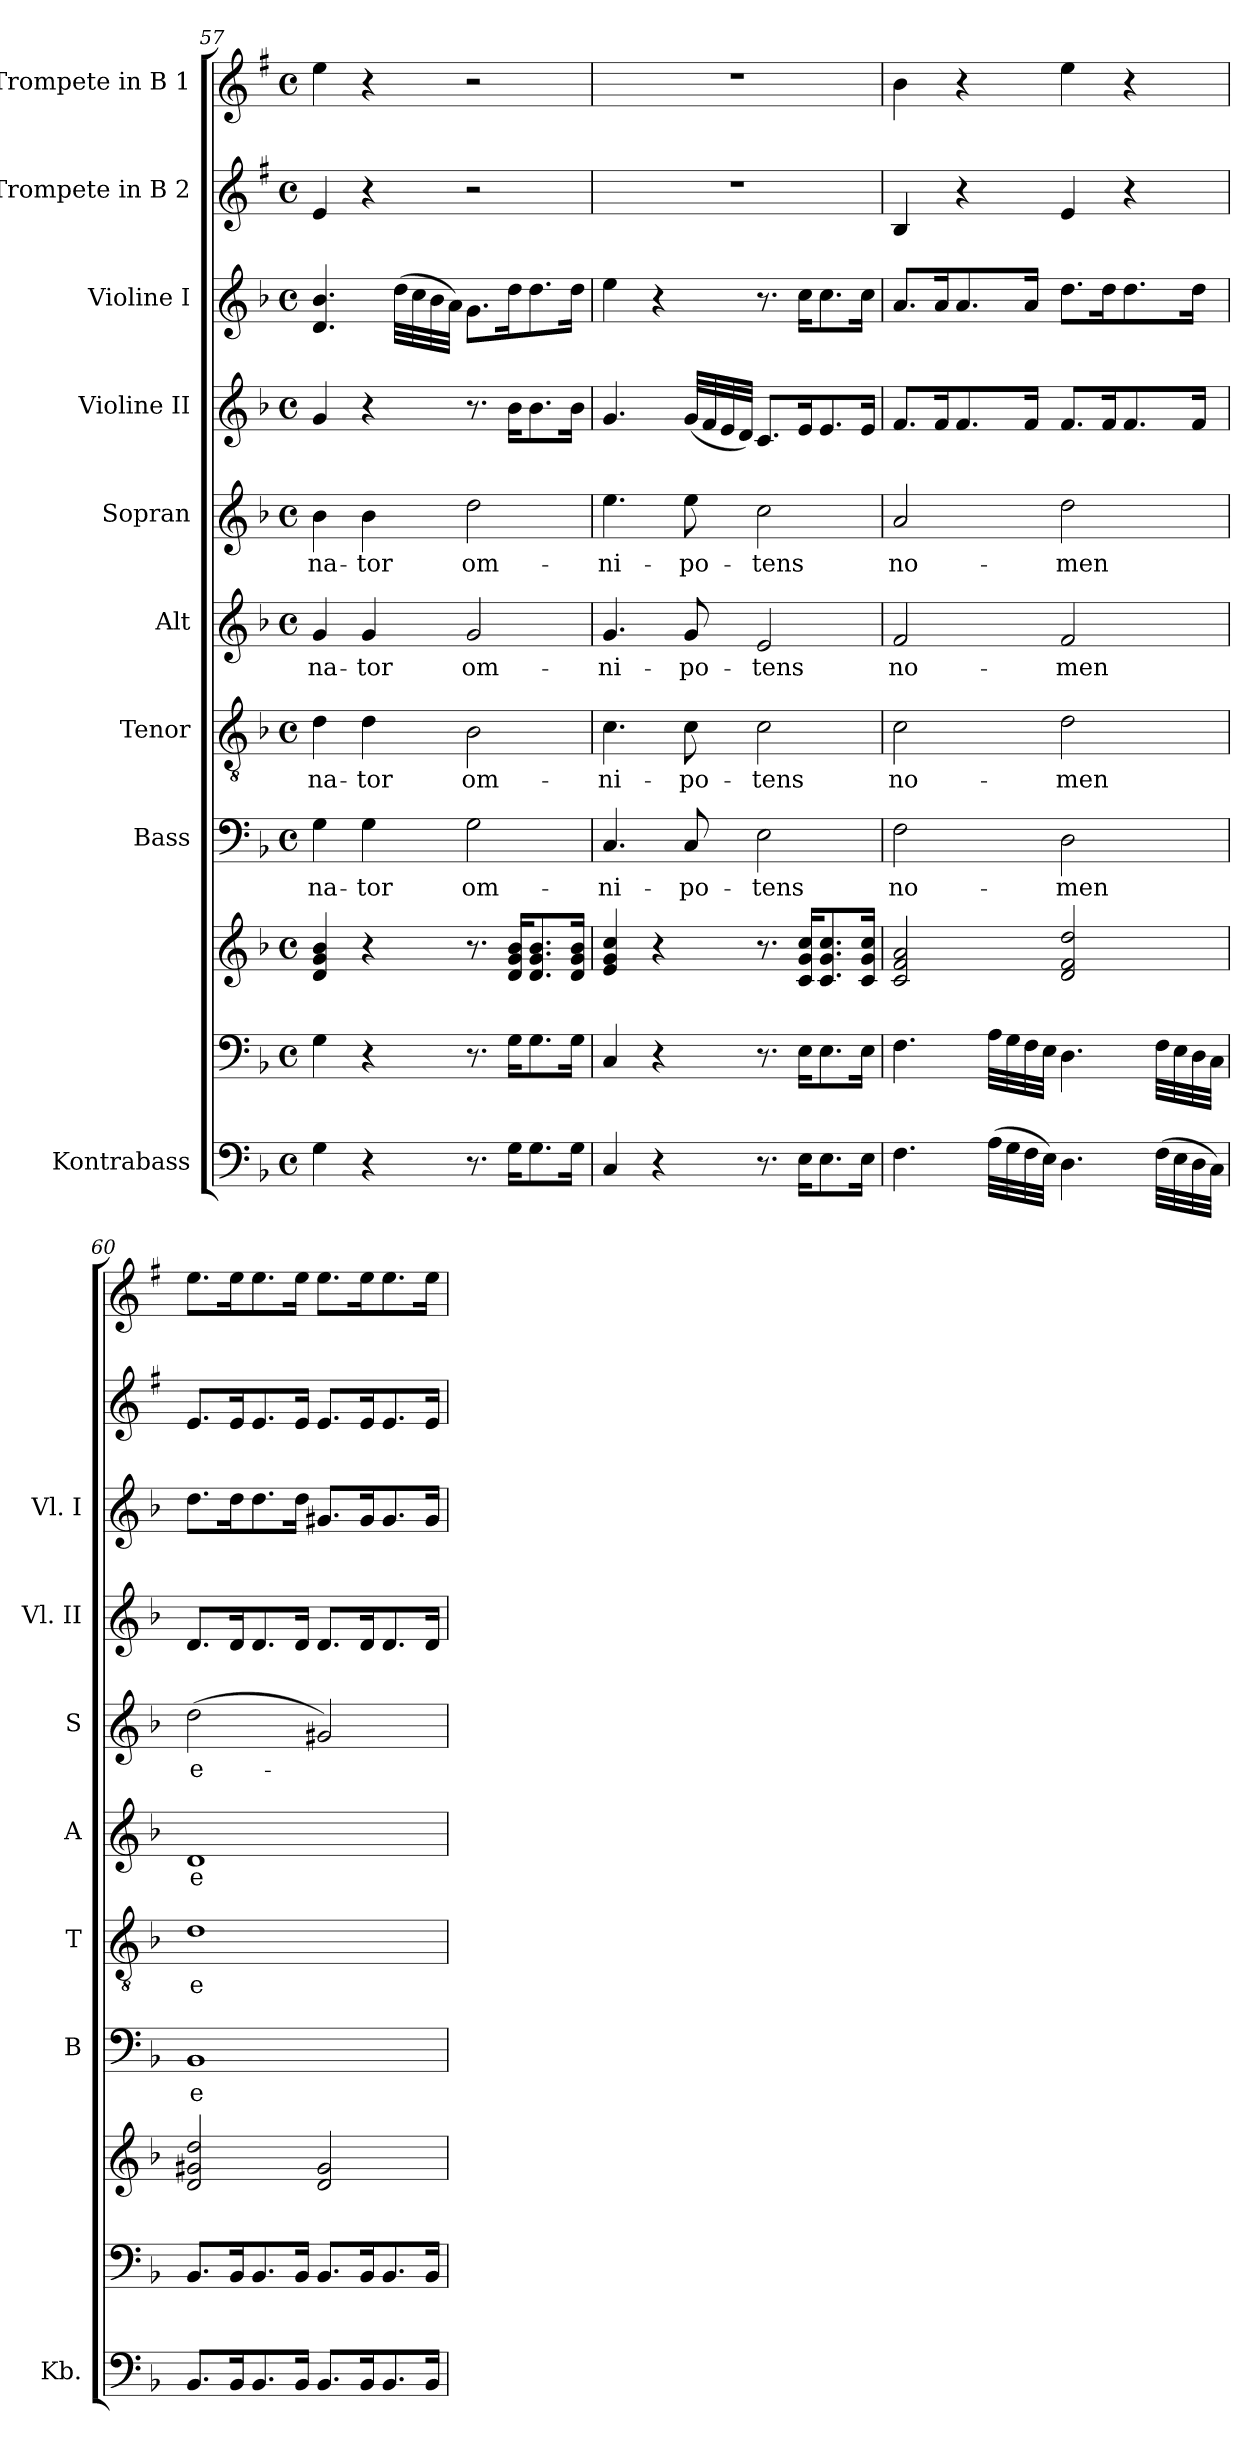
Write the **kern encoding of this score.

**kern	**kern	**kern	**kern	**text	**kern	**text	**kern	**text	**kern	**text	**kern	**kern	**kern	**kern
*part10	*part9	*part9	*part8	*part8	*part7	*part7	*part6	*part6	*part5	*part5	*part4	*part3	*part2	*part1
*staff11	*staff10	*staff9	*staff8	*staff8	*staff7	*staff7	*staff6	*staff6	*staff5	*staff5	*staff4	*staff3	*staff2	*staff1
*I"Kontrabass	*	*	*I"Bass	*	*I"Tenor	*	*I"Alt	*	*I"Sopran	*	*I"Violine II	*I"Violine I	*I"Trompete in B 2	*I"Trompete in B 1
*I'Kb.	*	*	*I'B	*	*I'T	*	*I'A	*	*I'S	*	*I'Vl. II	*I'Vl. I	*	*
*clefF4	*clefF4	*clefG2	*clefF4	*	*clefGv2	*	*clefG2	*	*clefG2	*	*clefG2	*clefG2	*clefG2	*clefG2
*ITrd7c12	*	*	*	*	*	*	*	*	*	*	*	*	*ITrd1c2	*ITrd1c2
*k[b-]	*k[b-]	*k[b-]	*k[b-]	*	*k[b-]	*	*k[b-]	*	*k[b-]	*	*k[b-]	*k[b-]	*k[b-]	*k[b-]
*F:	*F:	*F:	*F:	*	*F:	*	*F:	*	*F:	*	*F:	*F:	*F:	*F:
*M4/4	*M4/4	*M4/4	*M4/4	*	*M4/4	*	*M4/4	*	*M4/4	*	*M4/4	*M4/4	*M4/4	*M4/4
*met(c)	*met(c)	*met(c)	*met(c)	*	*met(c)	*	*met(c)	*	*met(c)	*	*met(c)	*met(c)	*met(c)	*met(c)
=57	=57	=57	=57	=57	=57	=57	=57	=57	=57	=57	=57	=57	=57	=57
!	!	!	!	!LO:LY:b	!	!LO:LY:b	!	!LO:LY:b	!	!LO:LY:b	!	!	!	!
4GG\	4G\	4d/ 4g/ 4b-/	4G\	-na-	4d\	-na-	4g/	-na-	4b-\	-na-	4g/	4.d/ 4.b-/	4d/	4dd\
!	!	!	!	!LO:LY:b	!	!LO:LY:b	!	!LO:LY:b	!	!LO:LY:b	!	!	!	!
4r	4r	4r	4G\	-tor	4d\	-tor	4g/	-tor	4b-\	-tor	4r	.	4r	4r
.	.	.	.	.	.	.	.	.	.	.	.	(>32dd\LLL	.	.
.	.	.	.	.	.	.	.	.	.	.	.	32cc\	.	.
.	.	.	.	.	.	.	.	.	.	.	.	32b-\	.	.
.	.	.	.	.	.	.	.	.	.	.	.	32a\JJJ)	.	.
!	!	!	!	!LO:LY:b	!	!LO:LY:b	!	!LO:LY:b	!	!LO:LY:b	!	!	!	!
8.r	8.r	8.r	2G\	om-	2B-\	om-	2g/	om-	2dd\	om-	8.r	8.g\L	2r	2r
16GG\KL	16G\KL	16d/ 16g/ 16b-/KL	.	.	.	.	.	.	.	.	16b-\KL	16dd\k	.	.
8.GG\	8.G\	8.d/ 8.g/ 8.b-/	.	.	.	.	.	.	.	.	8.b-\	8.dd\	.	.
16GG\Jk	16G\Jk	16d/ 16g/ 16b-/Jk	.	.	.	.	.	.	.	.	16b-\Jk	16dd\Jk	.	.
=58	=58	=58	=58	=58	=58	=58	=58	=58	=58	=58	=58	=58	=58	=58
!	!	!	!	!LO:LY:b	!	!LO:LY:b	!	!LO:LY:b	!	!LO:LY:b	!	!	!	!
4CC/	4C/	4e/ 4g/ 4cc/	4.C/	-ni-	4.c\	-ni-	4.g/	-ni-	4.ee\	-ni-	4.g/	4ee\	1r	1r
4r	4r	4r	.	.	.	.	.	.	.	.	.	4r	.	.
!	!	!	!	!LO:LY:b	!	!LO:LY:b	!	!LO:LY:b	!	!LO:LY:b	!	!	!	!
.	.	.	8C/	-po-	8c\	-po-	8g/	-po-	8ee\	-po-	(<32g/LLL	.	.	.
.	.	.	.	.	.	.	.	.	.	.	32f/	.	.	.
.	.	.	.	.	.	.	.	.	.	.	32e/	.	.	.
.	.	.	.	.	.	.	.	.	.	.	32d/JJJ)	.	.	.
!	!	!	!	!LO:LY:b	!	!LO:LY:b	!	!LO:LY:b	!	!LO:LY:b	!	!	!	!
8.r	8.r	8.r	2E\	-tens	2c\	-tens	2e/	-tens	2cc\	-tens	8.c/L	8.r	.	.
16EE\KL	16E\KL	16c/ 16g/ 16cc/KL	.	.	.	.	.	.	.	.	16e/k	16cc\KL	.	.
8.EE\	8.E\	8.c/ 8.g/ 8.cc/	.	.	.	.	.	.	.	.	8.e/	8.cc\	.	.
16EE\Jk	16E\Jk	16c/ 16g/ 16cc/Jk	.	.	.	.	.	.	.	.	16e/Jk	16cc\Jk	.	.
!!LO:PB:g=z
=59	=59	=59	=59	=59	=59	=59	=59	=59	=59	=59	=59	=59	=59	=59
!	!	!	!	!LO:LY:b	!	!LO:LY:b	!	!LO:LY:b	!	!LO:LY:b	!	!	!	!
4.FF\	4.F\	2c/ 2f/ 2a/	2F\	no-	2c\	no-	2f/	no-	2a/	no-	8.f/L	8.a/L	4A/	4a\
.	.	.	.	.	.	.	.	.	.	.	16f/k	16a/k	.	.
.	.	.	.	.	.	.	.	.	.	.	8.f/	8.a/	4r	4r
(>32AA\LLL	32A\LLL	.	.	.	.	.	.	.	.	.	.	.	.	.
32GG\	32G\	.	.	.	.	.	.	.	.	.	.	.	.	.
32FF\	32F\	.	.	.	.	.	.	.	.	.	16f/Jk	16a/Jk	.	.
32EE\JJJ)	32E\JJJ	.	.	.	.	.	.	.	.	.	.	.	.	.
!	!	!	!	!LO:LY:b	!	!LO:LY:b	!	!LO:LY:b	!	!LO:LY:b	!	!	!	!
4.DD\	4.D\	2d/ 2f/ 2dd/	2D\	-men	2d\	-men	2f/	-men	2dd\	-men	8.f/L	8.dd\L	4d/	4dd\
.	.	.	.	.	.	.	.	.	.	.	16f/k	16dd\k	.	.
.	.	.	.	.	.	.	.	.	.	.	8.f/	8.dd\	4r	4r
(>32FF\LLL	32F\LLL	.	.	.	.	.	.	.	.	.	.	.	.	.
32EE\	32E\	.	.	.	.	.	.	.	.	.	.	.	.	.
32DD\	32D\	.	.	.	.	.	.	.	.	.	16f/Jk	16dd\Jk	.	.
32CC\JJJ)	32C\JJJ	.	.	.	.	.	.	.	.	.	.	.	.	.
=60	=60	=60	=60	=60	=60	=60	=60	=60	=60	=60	=60	=60	=60	=60
!	!	!	!	!LO:LY:b	!	!LO:LY:b	!	!LO:LY:b	!	!LO:LY:b	!	!	!	!
8.BBB-/L	8.BB-/L	2d/ 2g#X/ 2dd/	1BB-	e-	1d	e-	1d	e-	(>2dd\	e-	8.d/L	8.dd\L	8.d/L	8.dd\L
16BBB-/k	16BB-/k	.	.	.	.	.	.	.	.	.	16d/k	16dd\k	16d/k	16dd\k
8.BBB-/	8.BB-/	.	.	.	.	.	.	.	.	.	8.d/	8.dd\	8.d/	8.dd\
16BBB-/Jk	16BB-/Jk	.	.	.	.	.	.	.	.	.	16d/Jk	16dd\Jk	16d/Jk	16dd\Jk
8.BBB-/L	8.BB-/L	2d/ 2g#/	.	.	.	.	.	.	2g#X/)	.	8.d/L	8.g#X/L	8.d/L	8.dd\L
16BBB-/k	16BB-/k	.	.	.	.	.	.	.	.	.	16d/k	16g#/k	16d/k	16dd\k
8.BBB-/	8.BB-/	.	.	.	.	.	.	.	.	.	8.d/	8.g#/	8.d/	8.dd\
16BBB-/Jk	16BB-/Jk	.	.	.	.	.	.	.	.	.	16d/Jk	16g#/Jk	16d/Jk	16dd\Jk
=	=	=	=	=	=	=	=	=	=	=	=	=	=	=
*-	*-	*-	*-	*-	*-	*-	*-	*-	*-	*-	*-	*-	*-	*-
